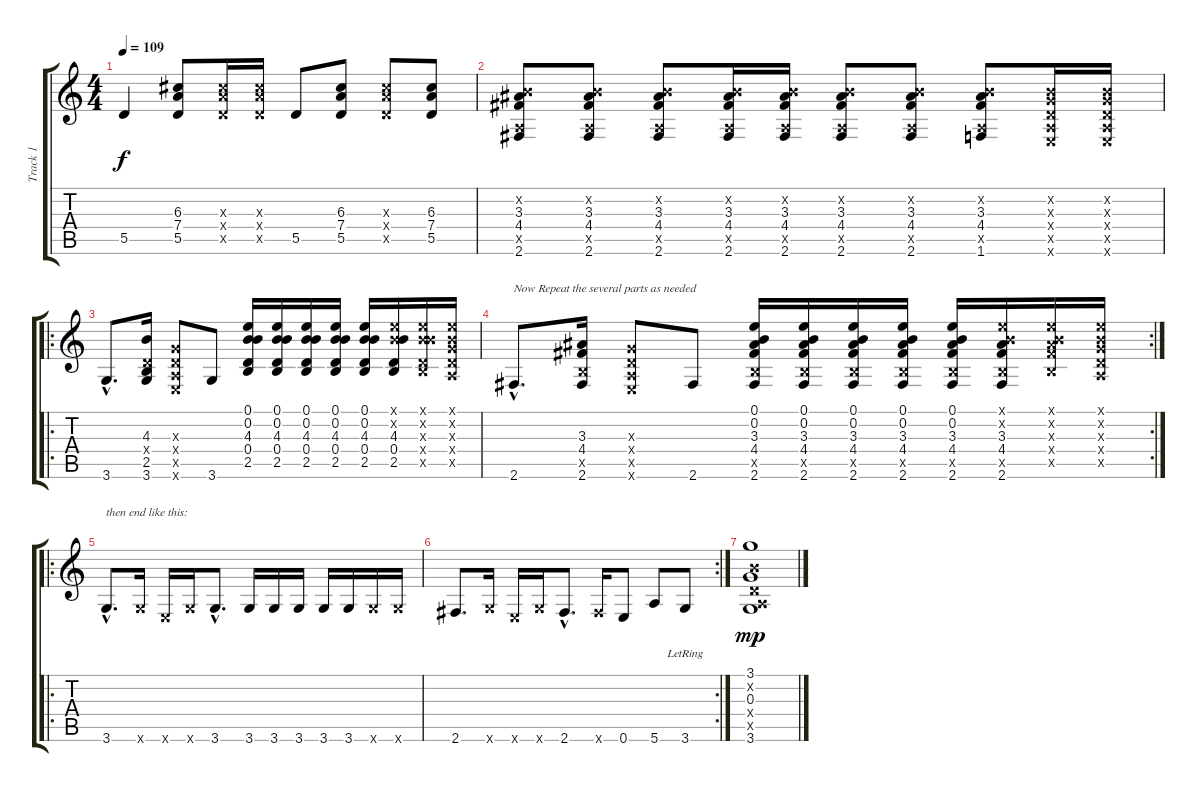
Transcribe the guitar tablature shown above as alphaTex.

\track ("Track 1" "Track 1") {instrument acousticguitarnylon}
\staff {score tabs}
\tuning (E4 B3 G3 D3 A2 E2) {hide}
\ts (4 4)
\tempo 109
\clef g2
\ks c
5.5.4{dy f} (6.3 7.4 5.5).8 (6.3{x} 7.4{x} 5.5{x}).16 (6.3{x} 7.4{x} 5.5{x}).16 5.5.8 (6.3 7.4 5.5).8 (6.3{x} 7.4{x} 5.5{x}).8 (6.3 7.4 5.5).8 |
(0.2{x} 3.3 4.4 0.5{x} 2.6).8 (0.2{x} 3.3 4.4 0.5{x} 2.6).8 (0.2{x} 3.3 4.4 0.5{x} 2.6).8 (0.2{x} 3.3 4.4 0.5{x} 2.6).16 (0.2{x} 3.3 4.4 0.5{x} 2.6).16 (0.2{x} 3.3 4.4 0.5{x} 2.6).8 (0.2{x} 3.3 4.4 0.5{x} 2.6).8 (0.2{x} 3.3 4.4 0.5{x} 1.6).8 (0.2{x} 0.3{x} 0.4{x} 0.5{x} 0.6{x}).16 (0.2{x} 0.3{x} 0.4{x} 0.5{x} 0.6{x}).16 |
\ro
3.6{hac}.8{d} (4.3 0.4{x} 2.5 3.6).16 (0.3{x} 0.4{x} 0.5{x} 0.6{x}).8 3.6.8 (0.1 0.2 4.3 0.4 2.5).16 (0.1 0.2 4.3 0.4 2.5).16 (0.1 0.2 4.3 0.4 2.5).16 (0.1 0.2 4.3 0.4 2.5).16 (0.1 0.2 4.3 0.4 2.5).16 (0.1{x} 0.2{x} 4.3 0.4 2.5).16 (0.1{x} 0.2{x} 4.3{x} 0.4{x} 2.5{x}).16 (0.1{x} 0.2{x} 0.3{x} 0.4{x} 0.5{x}).16 |
\rc 2
2.6{hac}.8{d txt "Now Repeat the several parts as needed"} (3.3 4.4 2.5{x} 2.6).16 (0.3{x} 0.4{x} 0.5{x} 0.6{x}).8 2.6.8 (0.1 0.2 3.3 4.4 2.5{x} 2.6).16 (0.1 0.2 3.3 4.4 2.5{x} 2.6).16 (0.1 0.2 3.3 4.4 2.5{x} 2.6).16 (0.1 0.2 3.3 4.4 2.5{x} 2.6).16 (0.1 0.2 3.3 4.4 2.5{x} 2.6).16 (0.1{x} 0.2{x} 3.3 4.4 2.5{x} 2.6).16 (0.1{x} 0.2{x} 3.3{x} 4.4{x} 2.5{x}).16 (0.1{x} 0.2{x} 0.3{x} 0.4{x} 0.5{x}).16 |
\ro
3.6{hac}.8{d txt "then end like this:"} 3.6{x}.16 0.6{x}.16 3.6{x}.16 3.6{hac}.8{d} 3.6.16 3.6.16 3.6.16 3.6.16 3.6.16 3.6{x}.16 3.6{x}.16 |
\rc 2
2.6.8{d} 3.6{x}.16 0.6{x}.16 3.6{x}.16 2.6{hac}.8{d} 2.6{x}.16 0.6.8 5.6.8 3.6{lr}.8 |
(3.1 0.2{x} 0.3 0.4{x} 0.5{x} 3.6).1{dy mp}
